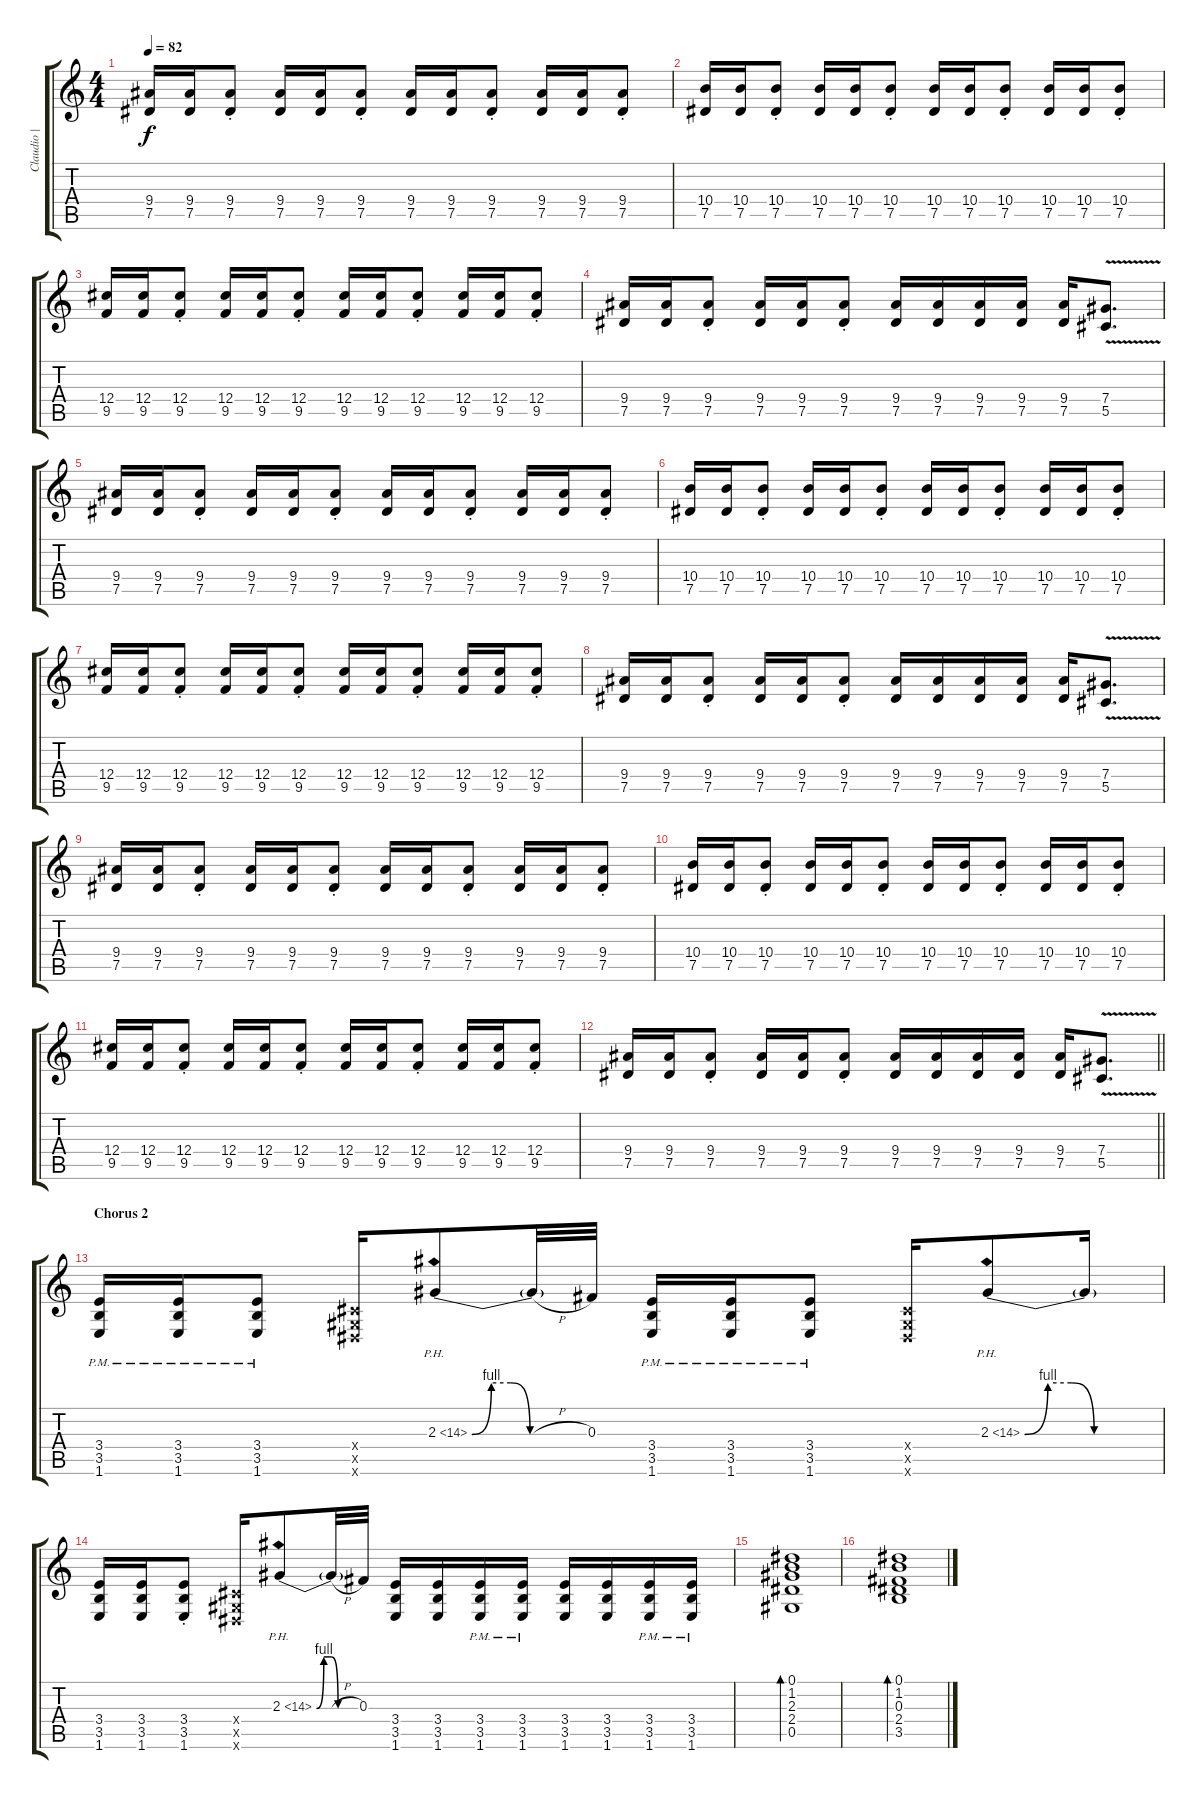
\track ("Claudio | Gtr. 1" "Claudio | ") {instrument distortionguitar}
\staff {score tabs}
\tuning (Eb4 Bb3 Gb3 Db3 Ab2 Eb2) {hide}
\ts (4 4)
\tempo 82
\clef g2
\ks c
(9.4 7.5).16{dy f} (9.4 7.5).16 (9.4{st} 7.5{st}).8 (9.4 7.5).16 (9.4 7.5).16 (9.4{st} 7.5{st}).8 (9.4 7.5).16 (9.4 7.5).16 (9.4{st} 7.5{st}).8 (9.4 7.5).16 (9.4 7.5).16 (9.4{st} 7.5{st}).8 |
(10.4 7.5).16 (10.4 7.5).16 (10.4{st} 7.5{st}).8 (10.4 7.5).16 (10.4 7.5).16 (10.4{st} 7.5{st}).8 (10.4 7.5).16 (10.4 7.5).16 (10.4{st} 7.5{st}).8 (10.4 7.5).16 (10.4 7.5).16 (10.4{st} 7.5{st}).8 |
(12.4 9.5).16 (12.4 9.5).16 (12.4{st} 9.5{st}).8 (12.4 9.5).16 (12.4 9.5).16 (12.4{st} 9.5{st}).8 (12.4 9.5).16 (12.4 9.5).16 (12.4{st} 9.5{st}).8 (12.4 9.5).16 (12.4 9.5).16 (12.4{st} 9.5{st}).8 |
(9.4 7.5).16 (9.4 7.5).16 (9.4{st} 7.5{st}).8 (9.4 7.5).16 (9.4 7.5).16 (9.4{st} 7.5{st}).8 (9.4 7.5).16 (9.4 7.5).16 (9.4 7.5).16 (9.4 7.5).16 (9.4 7.5).16 (7.4{v} 5.5{v}).8{d} |
(9.4 7.5).16 (9.4 7.5).16 (9.4{st} 7.5{st}).8 (9.4 7.5).16 (9.4 7.5).16 (9.4{st} 7.5{st}).8 (9.4 7.5).16 (9.4 7.5).16 (9.4{st} 7.5{st}).8 (9.4 7.5).16 (9.4 7.5).16 (9.4{st} 7.5{st}).8 |
(10.4 7.5).16 (10.4 7.5).16 (10.4{st} 7.5{st}).8 (10.4 7.5).16 (10.4 7.5).16 (10.4{st} 7.5{st}).8 (10.4 7.5).16 (10.4 7.5).16 (10.4{st} 7.5{st}).8 (10.4 7.5).16 (10.4 7.5).16 (10.4{st} 7.5{st}).8 |
(12.4 9.5).16 (12.4 9.5).16 (12.4{st} 9.5{st}).8 (12.4 9.5).16 (12.4 9.5).16 (12.4{st} 9.5{st}).8 (12.4 9.5).16 (12.4 9.5).16 (12.4{st} 9.5{st}).8 (12.4 9.5).16 (12.4 9.5).16 (12.4{st} 9.5{st}).8 |
(9.4 7.5).16 (9.4 7.5).16 (9.4{st} 7.5{st}).8 (9.4 7.5).16 (9.4 7.5).16 (9.4{st} 7.5{st}).8 (9.4 7.5).16 (9.4 7.5).16 (9.4 7.5).16 (9.4 7.5).16 (9.4 7.5).16 (7.4{v} 5.5{v}).8{d} |
(9.4 7.5).16 (9.4 7.5).16 (9.4{st} 7.5{st}).8 (9.4 7.5).16 (9.4 7.5).16 (9.4{st} 7.5{st}).8 (9.4 7.5).16 (9.4 7.5).16 (9.4{st} 7.5{st}).8 (9.4 7.5).16 (9.4 7.5).16 (9.4{st} 7.5{st}).8 |
(10.4 7.5).16 (10.4 7.5).16 (10.4{st} 7.5{st}).8 (10.4 7.5).16 (10.4 7.5).16 (10.4{st} 7.5{st}).8 (10.4 7.5).16 (10.4 7.5).16 (10.4{st} 7.5{st}).8 (10.4 7.5).16 (10.4 7.5).16 (10.4{st} 7.5{st}).8 |
(12.4 9.5).16 (12.4 9.5).16 (12.4{st} 9.5{st}).8 (12.4 9.5).16 (12.4 9.5).16 (12.4{st} 9.5{st}).8 (12.4 9.5).16 (12.4 9.5).16 (12.4{st} 9.5{st}).8 (12.4 9.5).16 (12.4 9.5).16 (12.4{st} 9.5{st}).8 |
\barLineRight lightlight
(9.4 7.5).16 (9.4 7.5).16 (9.4{st} 7.5{st}).8 (9.4 7.5).16 (9.4 7.5).16 (9.4{st} 7.5{st}).8 (9.4 7.5).16 (9.4 7.5).16 (9.4 7.5).16 (9.4 7.5).16 (9.4 7.5).16 (7.4{v} 5.5{v}).8{d} |
\section ("" "Chorus 2")
(3.4{pm} 3.5{pm} 1.6{pm}).16 (3.4{pm} 3.5{pm} 1.6{pm}).16 (3.4{pm} 3.5{pm} 1.6{pm}).8 (0.4{x} 0.5{x} 0.6{x}).16 2.3{be (custom 0 0 10 4 20 4 30 0 60 0) ph 12}.8 2.3{h t}.32 0.3.32 (3.4{pm} 3.5{pm} 1.6{pm}).16 (3.4{pm} 3.5{pm} 1.6{pm}).16 (3.4{pm} 3.5{pm} 1.6{pm}).8 (0.4{x} 0.5{x} 0.6{x}).16 2.3{be (custom 0 0 10 4 20 4 30 0 60 0) ph 12}.8 2.3{t}.16 |
(3.4 3.5 1.6).16 (3.4 3.5 1.6).16 (3.4{st} 3.5{st} 1.6{st}).8 (0.4{x} 0.5{x} 0.6{x}).16 2.3{be (custom 0 0 10 4 20 4 30 0 60 0) ph 12}.8 2.3{h t}.32 0.3.32 (3.4 3.5 1.6).16 (3.4 3.5 1.6).16 (3.4{pm} 3.5{pm} 1.6{pm}).16 (3.4{pm} 3.5{pm} 1.6{pm}).16 (3.4 3.5 1.6).16 (3.4 3.5 1.6).16 (3.4{pm} 3.5{pm} 1.6{pm}).16 (3.4{pm} 3.5{pm} 1.6{pm}).16 |
(0.1 1.2 2.3 2.4 0.5).1{bd 120 instrument acousticguitarnylon} |
(0.1 1.2 0.3 2.4 3.5).1{bd 120}
